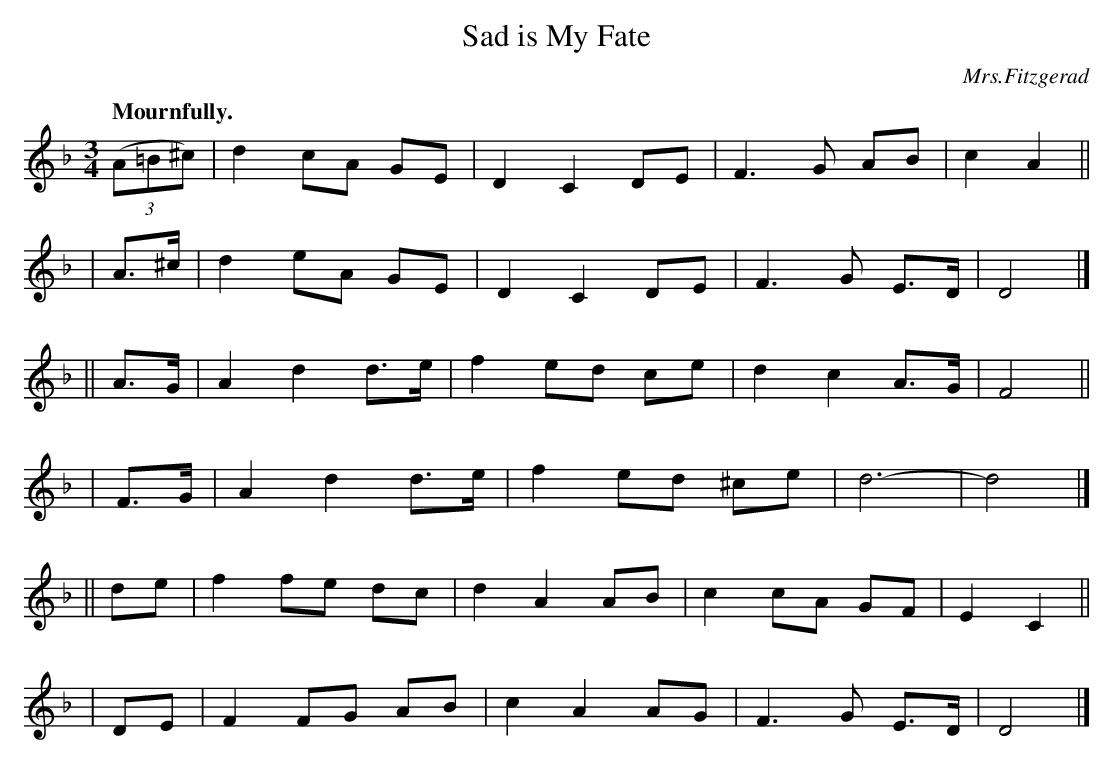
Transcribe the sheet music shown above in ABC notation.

X:1
T: Sad is My Fate
O: Mrs.Fitzgerad
Q: "Mournfully."
M: 3/4
L: 1/8
K: Dm
((3A=B^c) | d2 cA GE  | D2 C2  DE | F3  G AB  | c2 A2 ||
|    A>^c | d2 eA GE  | D2 C2  DE | F3  G E>D | D4 |]
||    A>G | A2 d2 d>e | f2 ed  ce | d2 c2 A>G | F4 ||
|     F>G | A2 d2 d>e | f2 ed ^ce | d6-       | d4 |]
||     de | f2 fe dc  | d2 A2  AB | c2 cA GF  | E2 C2 ||
|      DE | F2 FG AB  | c2 A2  AG | F3  G E>D | D4 |]
